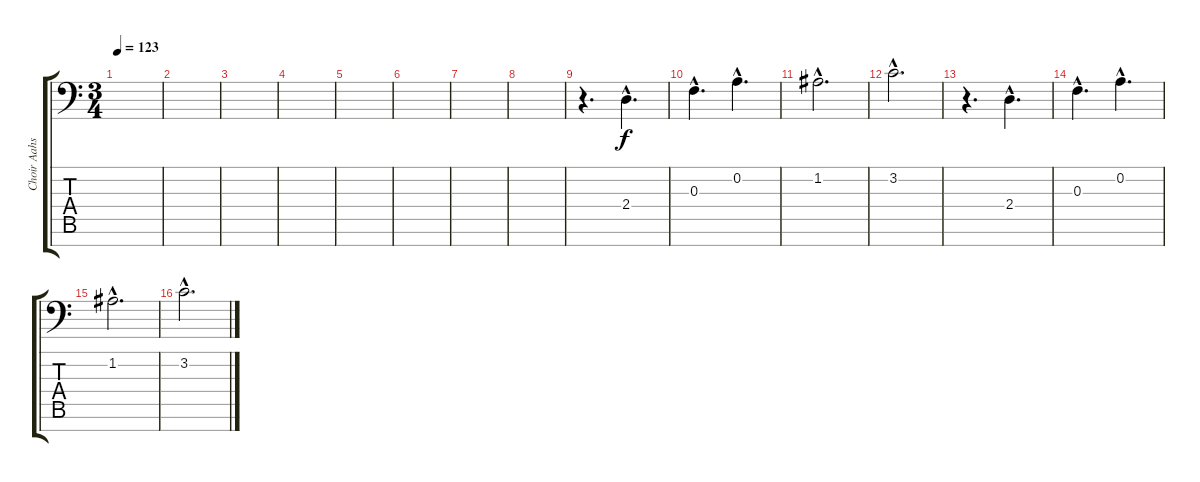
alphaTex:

\track ("Choir Aahs" "Choir Aahs") {instrument choiraahs}
\staff {score tabs}
\tuning (D4 A3 F3 C3 G2 D2 A1) {hide}
\ts (3 4)
\tempo 123
\clef f4
\ks c
|
|
|
|
|
|
|
|
r.4{d} 2.4{hac}.4{d} |
0.3{hac}.4{d} 0.2{hac}.4{d} |
1.2{hac}.2{d} |
3.2{hac}.2{d} |
r.4{d} 2.4{hac}.4{d} |
0.3{hac}.4{d} 0.2{hac}.4{d} |
1.2{hac}.2{d} |
3.2{hac}.2{d}
